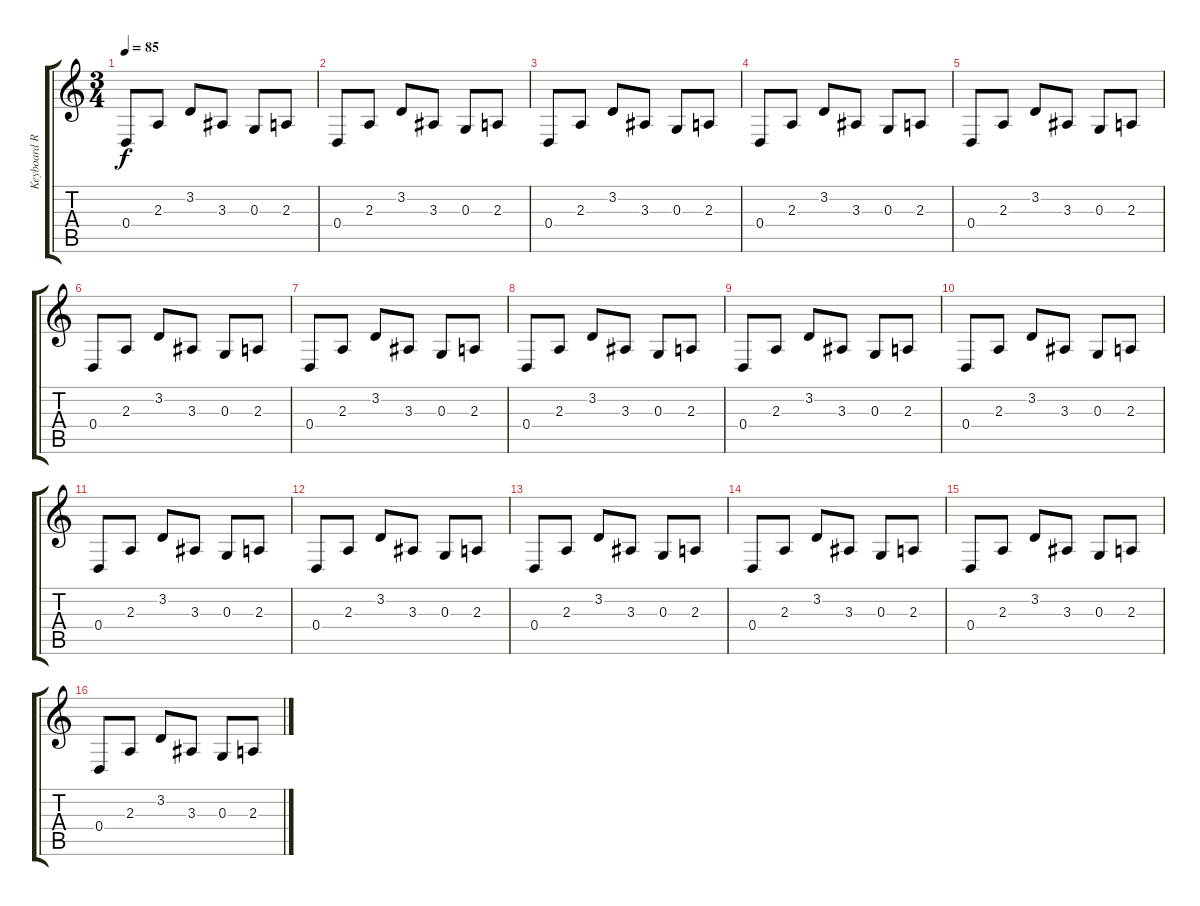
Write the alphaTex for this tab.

\track ("Keyboard Rythm" "Keyboard R") {instrument stringensemble1}
\staff {score tabs}
\tuning (E4 B3 G3 D3 A2 E2) {hide}
\ts (3 4)
\tempo 85
\clef g2
\ks c
0.4.8{dy f} 2.3.8 3.2.8 3.3.8 0.3.8 2.3.8 |
0.4.8 2.3.8 3.2.8 3.3.8 0.3.8 2.3.8 |
0.4.8 2.3.8 3.2.8 3.3.8 0.3.8 2.3.8 |
0.4.8 2.3.8 3.2.8 3.3.8 0.3.8 2.3.8 |
0.4.8 2.3.8 3.2.8 3.3.8 0.3.8 2.3.8 |
0.4.8 2.3.8 3.2.8 3.3.8 0.3.8 2.3.8 |
0.4.8 2.3.8 3.2.8 3.3.8 0.3.8 2.3.8 |
0.4.8 2.3.8 3.2.8 3.3.8 0.3.8 2.3.8 |
0.4.8 2.3.8 3.2.8 3.3.8 0.3.8 2.3.8 |
0.4.8 2.3.8 3.2.8 3.3.8 0.3.8 2.3.8 |
0.4.8 2.3.8 3.2.8 3.3.8 0.3.8 2.3.8 |
0.4.8 2.3.8 3.2.8 3.3.8 0.3.8 2.3.8 |
0.4.8 2.3.8 3.2.8 3.3.8 0.3.8 2.3.8 |
0.4.8 2.3.8 3.2.8 3.3.8 0.3.8 2.3.8 |
0.4.8 2.3.8 3.2.8 3.3.8 0.3.8 2.3.8 |
0.4.8 2.3.8 3.2.8 3.3.8 0.3.8 2.3.8
